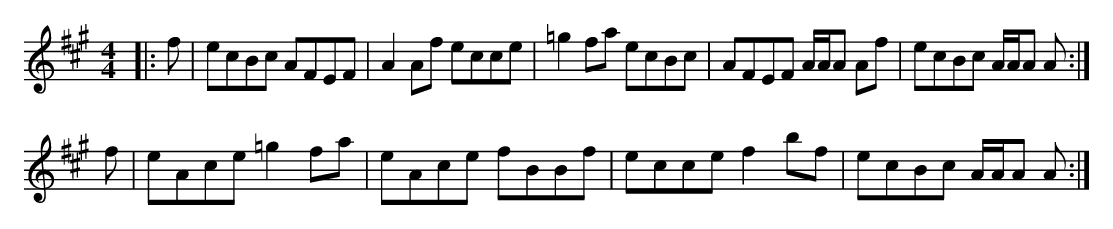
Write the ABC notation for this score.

X:1
M:4/4
K:A
|:f|ecBc AFEF|A2 Af ecce|=g2 fa ecBc|AFEF A/A/A Af|ecBc A/A/A A:|
f|eAce =g2 fa|eAce fBBf|ecce f2 bf|ecBc A/A/A A:|
